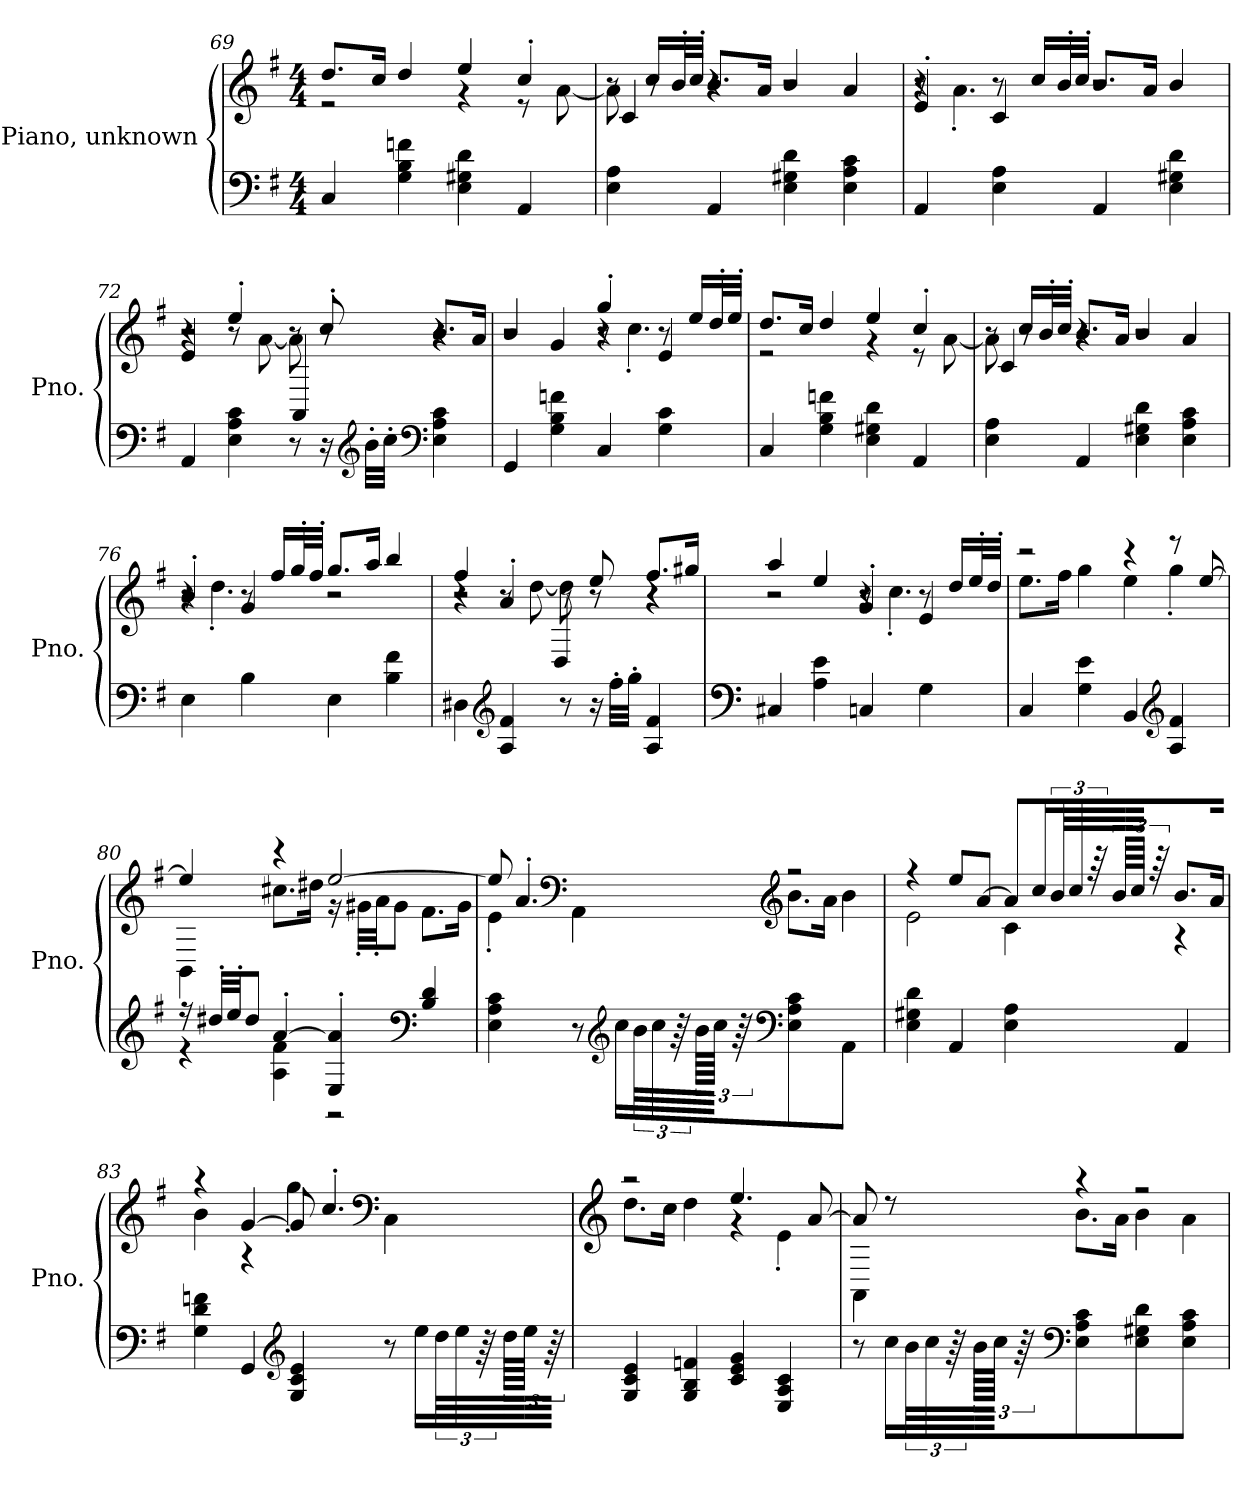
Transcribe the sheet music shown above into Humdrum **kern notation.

**kern	**kern
*part1	*part1
*staff2	*staff1
*I"Piano, unknown	*
*I'Pno.	*
*clefF4	*clefG2
*k[f#]	*k[f#]
*M4/4	*M4/4
=69	=69
*	*^
4C/	8.dd/L	2r
.	16cc/Jk	.
4G\ 4B\ 4fn\	4dd/	.
4E\ 4G#X\ 4d\	4ee/	4r
4AA/	4cc'/	8r
.	.	[8a\
!!LO:LB:g=z
=70	=70	=70
*	*	*^
4E\ 4A\	8r	8a\]	4c/
.	16cc/LL	8r	.
.	32b'/L	.	.
.	32cc'/JJJ	.	.
4AA/	8.b/L	4r	4r
.	16a/Jk	.	.
4E\ 4G#X\ 4d\	4b/	2r	2r
4E\ 4A\ 4c\	4a/	.	.
=71	=71	=71	=71
4AA/	4e'/	8r	4r
.	.	4.a'\	.
4E\ 4A\	8r	.	4c/
.	16cc/LL	.	.
.	32b'/L	.	.
.	32cc'/JJJ	.	.
4AA/	8.b/L	2r	2r
.	16a/Jk	.	.
4E\ 4G#X\ 4d\	4b/	.	.
=72	=72	=72	=72
4AA/	4e/	4r	2r
4E\ 4A\ 4c\	4ee'/	8r	.
.	.	[8a\	.
8r	8r	8a\]	4AA/
16r	8cc'/	8r	.
*clefG2	*	*	*
32b'\LLL	.	.	.
32cc'\JJJ	.	.	.
*clefF4	*	*	*
4E\ 4A\ 4c\	8.b/L	4r	4r
.	16a/Jk	.	.
=73	=73	=73	=73
4GG/	4b/	2r	2r
4G\ 4B\ 4fn\	4g/	.	.
4C/	4gg'/	8r	4r
.	.	4.cc'\	.
4G\ 4c\	8r	.	4e/
.	16ee/LL	.	.
.	32dd'/L	.	.
.	32ee'/JJJ	.	.
*	*	*v	*v
!!LO:PB:g=z
=74	=74	=74
4C/	8.dd/L	2r
.	16cc/Jk	.
4G\ 4B\ 4fn\	4dd/	.
4E\ 4G#X\ 4d\	4ee/	4r
4AA/	4cc'/	8r
.	.	[8a\
=75	=75	=75
*	*	*^
4E\ 4A\	8r	8a\]	4c/
.	16cc/LL	8r	.
.	32b'/L	.	.
.	32cc'/JJJ	.	.
4AA/	8.b/L	4r	4r
.	16a/Jk	.	.
4E\ 4G#X\ 4d\	4b/	2r	2r
4E\ 4A\ 4c\	4a/	.	.
=76	=76	=76	=76
4E\	4b'/	8r	4r
.	.	4.dd'\	.
4B\	8r	.	4g/
.	16ff#/LL	.	.
.	32gg'/L	.	.
.	32ff#'/JJJ	.	.
4E\	8.gg/L	2r	2r
.	16aa/Jk	.	.
4B\ 4f#\	4bb/	.	.
=77	=77	=77	=77
4D#X\	4ff#/	4r	2r
*clefG2	*	*	*
4A/ 4f#/	4a'/	8r	.
.	.	[8dd\	.
8r	8r	8dd\]	4D/
16r	8ee/	8r	.
32ff#'\LLL	.	.	.
32gg'\JJJ	.	.	.
4A/ 4f#/	8.ff#/L	4r	4r
.	16gg#X/Jk	.	.
!!LO:LB:g=z	!!	!!
=78	=78	=78	=78
*clefF4	*	*	*
4C#X/	4aa/	2r	2r
4A\ 4e\	4ee/	.	.
4Cn/	4g'/	8r	4r
.	.	4.cc'\	.
4G\	8r	.	4e/
.	16dd/LL	.	.
.	32ee'/L	.	.
.	32dd'/JJJ	.	.
*	*	*v	*v
=79	=79	=79
4C/	2r	8.ee\L
.	.	16ff#\Jk
4G\ 4e\	.	4gg\
4BB/	4r	4ee\
*clefG2	*	*
4A/ 4f#/	8r	4gg'\
.	[8ee/	.
=80	=80	=80
*^	*	*
16r	4r	4ee/]	4BB\
32dd#X'/LLL	.	.	.
32ee'/JJ	.	.	.
8dd#/J	.	.	.
[4a'/	4A\ 4f#\	4r	8.cc#X\L
.	.	.	16dd#X\Jk
4E/' 4a/]'	2r	[2ee/	16r
.	.	.	32g#X'\LLL
.	.	.	32a'\JJ
.	.	.	8g#\J
*clefF4	*	*	*
4B/ 4d/	.	.	8.f#\L
.	.	.	16g#\Jk
*v	*v	*	*
!!LO:LB:g=z	!!
=81	=81	=81
4E\ 4A\ 4c\	8ee/]	4e'\
.	4.a'/	.
*	*clefF4	*
8r	.	4AA\
*clefG2	*	*
16cc\LL	.	.
96b\LL	.	.
96cc\JJJJ	.	.
96r	.	.
96b\LLLL	.	.
96cc\JJJJ	.	.
96r	.	.
*clefF4	*clefG2	*
4E\ 4A\ 4c\	2r	8.b\L
.	.	16a\Jk
4AA/	.	4b\
=82	=82	=82
4E\ 4G#X\ 4d\	4r	2e\
4AA/	8ee/L	.
.	[8a/J	.
4E\ 4A\	8a/L]	4c\
.	16cc/L	.
.	96b/LL	.
.	96cc/JJJJ	.
.	96r	.
.	96b/LLLL	.
.	96cc/JJJJ	.
.	96r	.
4AA/	8.b/L	4r
.	16a/Jk	.
!!LO:LB:g=z	!!
=83	=83	=83
4G\ 4d\ 4fn\	4r	4b\
4GG/	[4g/	4r
*clefG2	*	*
4G/ 4c/ 4e/	8g/]	4gg'\
.	4.cc'/	.
*	*clefF4	*
8r	.	4C\
16ee\LL	.	.
96dd\LL	.	.
96ee\JJJJ	.	.
96r	.	.
96dd\LLLL	.	.
96ee\JJJJ	.	.
96r	.	.
=84	=84	=84
*	*clefG2	*
4G/ 4c/ 4e/	2r	8.dd\L
.	.	16cc\Jk
4G/ 4B/ 4fn/	.	4dd\
4c/ 4e/ 4g/	4.ee/	4r
4E/ 4A/ 4c/	.	4e'\
.	[8a/	.
=85	=85	=85
8r	8a/]	4AA\
16cc\LL	8r	.
96b\LL	.	.
96cc\JJJJ	.	.
96r	.	.
96b\LLLL	.	.
96cc\JJJJ	.	.
96r	.	.
*clefF4	*	*
4E\ 4A\ 4c\	4r	8.b\L
.	.	16a\Jk
4E\ 4G#X\ 4d\	2r	4b\
4E\ 4A\ 4c\	.	4a\
*	*v	*v
=	=
*-	*-
